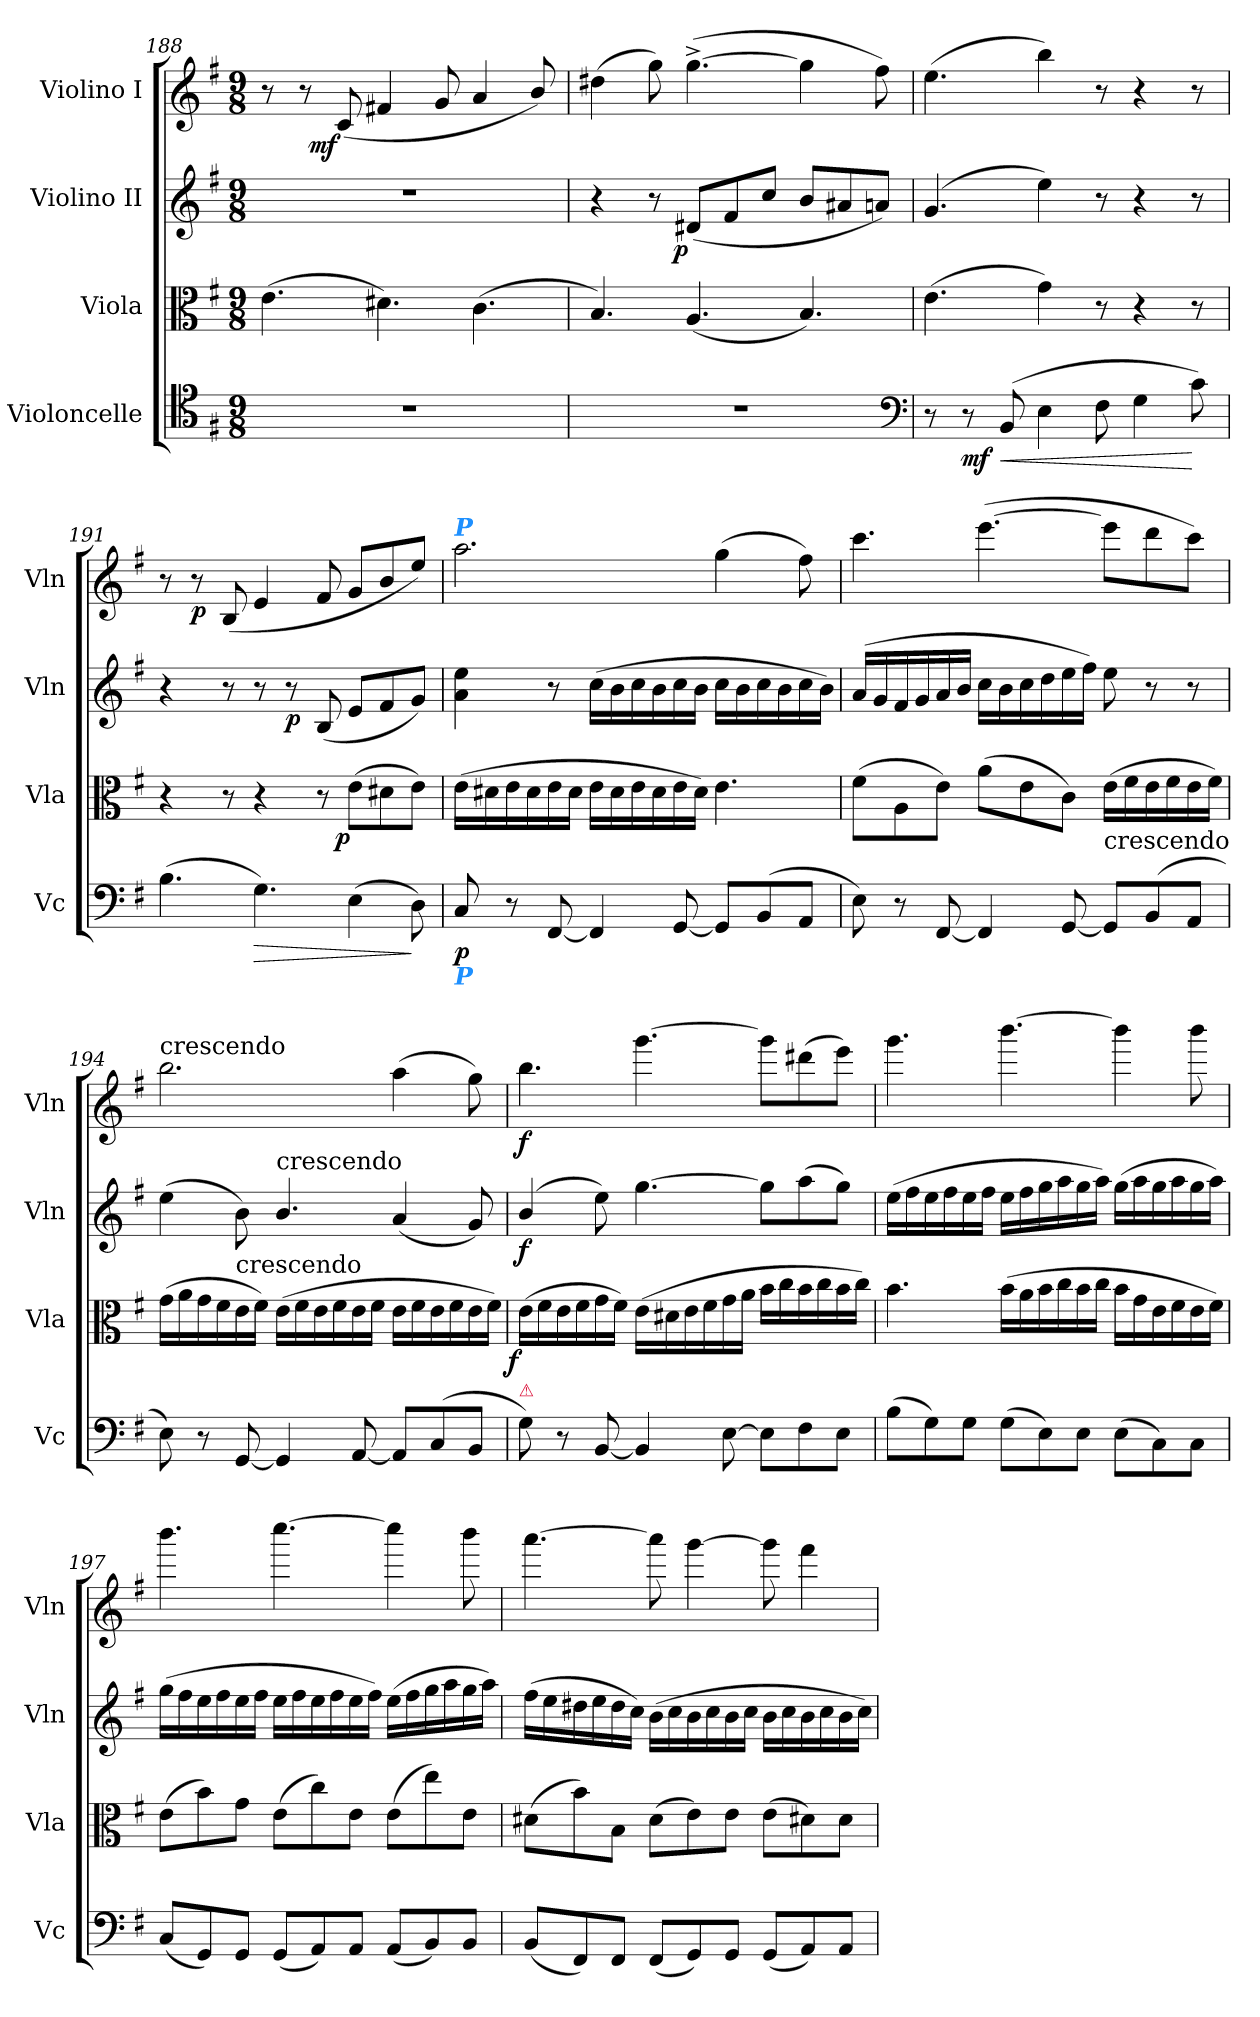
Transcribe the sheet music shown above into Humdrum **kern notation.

**kern	**dynam	**kern	**dynam	**kern	**dynam	**kern	**dynam
*part4	*part4	*part3	*part3	*part2	*part2	*part1	*part1
*staff4	*staff4	*staff3	*staff3	*staff2	*staff2	*staff1	*staff1
*I"Violoncelle	*	*I"Viola	*	*I"Violino II	*	*I"Violino I	*
*I'Vc	*	*I'Vla	*	*I'Vln	*	*I'Vln	*
*clefC4	*	*clefC3	*	*clefG2	*	*clefG2	*
*k[f#]	*	*k[f#]	*	*k[f#]	*	*k[f#]	*
*e:	*	*e:	*	*e:	*	*e:	*
*M9/8	*	*M9/8	*	*M9/8	*	*M9/8	*
=188	=188	=188	=188	=188	=188	=188	=188
8%9r	.	(4.e\	.	8%9r	.	8r	.
.	.	.	.	.	.	8r	.
!	!	!	!	!	!	!	!LO:DY:rj
.	.	.	.	.	.	(8c/	mf
.	.	4.d#X\)	.	.	.	4f#X/	.
.	.	.	.	.	.	8g/	.
.	.	(4.c\	.	.	.	4a/	.
.	.	.	.	.	.	8b/)	.
=189	=189	=189	=189	=189	=189	=189	=189
8%9r	.	4.B/)	.	4r	.	(4dd#X\	.
.	.	.	.	8r	.	8gg\)	.
!	!	!	!	!	!LO:DY:rj	!	!
.	.	(4.A/	.	(8d#X/L	p	([4.gg^\	.
.	.	.	.	8f#/	.	.	.
.	.	.	.	8cc/J	.	.	.
.	.	4.B/)	.	8b/L	.	4gg\]	.
.	.	.	.	8a#X/	.	.	.
.	.	.	.	8an/J)	.	8ff#\)	.
*clefF4	*	*	*	*	*	*	*
=190	=190	=190	=190	=190	=190	=190	=190
8r	.	(4.e\	.	(4.g/	.	(4.ee\	.
8r	mf	.	.	.	.	.	.
!	!LO:HP:b	!	!	!	!	!	!
(8BB/	<	.	.	.	.	.	.
4E\	.	4g\)	.	4ee\)	.	4bb\)	.
8F#\	.	8r	.	8r	.	8r	.
4G\	.	4r	.	4r	.	4r	.
8c\)	[	8r	.	8r	.	8r	.
=191	=191	=191	=191	=191	=191	=191	=191
(4.B\	.	4r	.	4r	.	8r	.
.	.	.	.	.	.	8r	p
.	.	8r	.	8r	.	(>8B/	.
!	!LO:HP:b	!	!	!	!	!	!
4.G\)	>	4r	.	8r	.	4e/	.
.	.	.	.	8r	p	.	.
.	.	8r	.	(8B/	.	8f#/	.
!	!	!	!LO:DY:rj	!	!	!	!
(4E\	.	(8e\L	p	8e/L	.	8g/L	.
.	.	8d#X\	.	8f#/	.	8b/	.
8D\)	]	8e\J)	.	8g/J)	.	8ee/J)	.
=192	=192	=192	=192	=192	=192	=192	=192
!	!	!	!	!	!	!LO:TX:a:Bi:color=dodgerblue:t=P	!
!LO:TX:b:Bi:color=dodgerblue:t=P	!	!	!	!	!	!	!
8C/	p	(16e\LL	.	4a\ 4ee\	.	2.aa\	.
.	.	16d#X\	.	.	.	.	.
8r	.	16e\	.	.	.	.	.
.	.	16d#\	.	.	.	.	.
[8FF#/	.	16e\	.	8r	.	.	.
.	.	16d#\JJ	.	.	.	.	.
4FF#/]	.	16e\LL	.	(16cc\LL	.	.	.
.	.	16d#\	.	16b\	.	.	.
.	.	16e\	.	16cc\	.	.	.
.	.	16d#\	.	16b\	.	.	.
[8GG/	.	16e\	.	16cc\	.	.	.
.	.	16d#\JJ)	.	16b\JJ	.	.	.
8GG/L]	.	4.e\	.	16cc\LL	.	(4gg\	.
.	.	.	.	16b\	.	.	.
(<8BB/	.	.	.	16cc\	.	.	.
.	.	.	.	16b\	.	.	.
8AA/J	.	.	.	16cc\	.	8ff#\)	.
.	.	.	.	16b\JJ)	.	.	.
=193	=193	=193	=193	=193	=193	=193	=193
8E\)	.	(8f#\L	.	(16a/LL	.	4.ccc\	.
.	.	.	.	16g/	.	.	.
8r	.	8A\	.	16f#/	.	.	.
.	.	.	.	16g/	.	.	.
[8FF#/	.	8e\J)	.	16a/	.	.	.
.	.	.	.	16b/JJ	.	.	.
4FF#/]	.	(8a\L	.	16cc\LL	.	([4.eee\	.
.	.	.	.	16b\	.	.	.
.	.	8e\	.	16cc\	.	.	.
.	.	.	.	16dd\	.	.	.
[8GG/	.	8c\J)	.	16ee\	.	.	.
.	.	.	.	16ff#\JJ)	.	.	.
!LO:TX:t=crescendo	!	!	!	!	!	!	!
8GG/L]	.	(16e\LL	.	8ee\	.	8eee\L]	.
.	.	16f#\	.	.	.	.	.
(<8BB/	.	16e\	.	8r	.	8ddd\	.
.	.	16f#\	.	.	.	.	.
8AA/J	.	16e\	.	8r	.	8ccc\J)	.
.	.	16f#\JJ)	.	.	.	.	.
=194	=194	=194	=194	=194	=194	=194	=194
!	!	!	!	!	!	!LO:TX:t=crescendo	!
8E\)	.	(16g\LL	.	(4ee\	.	2.bb\	.
.	.	16a\	.	.	.	.	.
8r	.	16g\	.	.	.	.	.
.	.	16f#\	.	.	.	.	.
!	!	!LO:TX:t=crescendo	!	!	!	!	!
[8GG/	.	16e\	.	8b\)	.	.	.
.	.	16f#\JJ)	.	.	.	.	.
!	!	!	!	!LO:TX:t=crescendo	!	!	!
4GG/]	.	(16e\LL	.	4.b/	.	.	.
.	.	16f#\	.	.	.	.	.
.	.	16e\	.	.	.	.	.
.	.	16f#\	.	.	.	.	.
[8AA/	.	16e\	.	.	.	.	.
.	.	16f#\JJ	.	.	.	.	.
8AA/L]	.	16e\LL	.	(4a/	.	(4aa\	.
.	.	16f#\	.	.	.	.	.
(<8C/	.	16e\	.	.	.	.	.
.	.	16f#\	.	.	.	.	.
8BB/J	.	16e\	.	8g/)	.	8gg\)	.
.	.	16f#\JJ)	.	.	.	.	.
=195	=195	=195	=195	=195	=195	=195	=195
!LO:TX:a:color=crimson:t=⚠	!	!	!	!	!	!	!
!	!	!	!LO:DY:rj	!	!	!	!
8G\)	.	(16e\LL	f	(4b/	f	4.bb\	f
.	.	16f#\	.	.	.	.	.
8r	.	16e\	.	.	.	.	.
.	.	16f#\	.	.	.	.	.
[8BB/	.	16g\	.	8ee\)	.	.	.
.	.	16f#\JJ)	.	.	.	.	.
4BB/]	.	(16e\LL	.	[4.gg\	.	[4.ggg\	.
.	.	16d#X\	.	.	.	.	.
.	.	16e\	.	.	.	.	.
.	.	16f#\	.	.	.	.	.
[8E\	.	16g\	.	.	.	.	.
.	.	16a\JJ	.	.	.	.	.
8E\L]	.	16b\LL	.	8gg\L]	.	8ggg\L]	.
.	.	16cc\	.	.	.	.	.
8F#\	.	16b\	.	(8aa\	.	(8ddd#X\	.
.	.	16cc\	.	.	.	.	.
8E\J	.	16b\	.	8gg\J)	.	8eee\J)	.
.	.	16cc\JJ)	.	.	.	.	.
=196	=196	=196	=196	=196	=196	=196	=196
(8B\L	.	4.b\	.	(16ee\LL	.	4.ggg\	.
.	.	.	.	16ff#\	.	.	.
8G\)	.	.	.	16ee\	.	.	.
.	.	.	.	16ff#\	.	.	.
8G\J	.	.	.	16ee\	.	.	.
.	.	.	.	16ff#\JJ	.	.	.
(8G\L	.	(16b\LL	.	16ee\LL	.	[4.bbb\	.
.	.	16a\	.	16ff#\	.	.	.
8E\)	.	16b\	.	16gg\	.	.	.
.	.	16cc\	.	16aa\	.	.	.
8E\J	.	16b\	.	16gg\	.	.	.
.	.	16cc\JJ	.	16aa\JJ)	.	.	.
(8E\L	.	16b\LL	.	(16gg\LL	.	4bbb\]	.
.	.	16g\	.	16aa\	.	.	.
8C\)	.	16e\	.	16gg\	.	.	.
.	.	16f#\	.	16aa\	.	.	.
8C\J	.	16e\	.	16gg\	.	8bbb\	.
.	.	16f#\JJ)	.	16aa\JJ)	.	.	.
=197	=197	=197	=197	=197	=197	=197	=197
(8C/L	.	(8e\L	.	(16gg\LL	.	4.bbb\	.
.	.	.	.	16ff#\	.	.	.
8GG/)	.	8b\)	.	16ee\	.	.	.
.	.	.	.	16ff#\	.	.	.
8GG/J	.	8g\J	.	16ee\	.	.	.
.	.	.	.	16ff#\JJ	.	.	.
(8GG/L	.	(8e\L	.	16ee\LL	.	[4.cccc\	.
.	.	.	.	16ff#\	.	.	.
8AA/)	.	8cc\)	.	16ee\	.	.	.
.	.	.	.	16ff#\	.	.	.
8AA/J	.	8e\J	.	16ee\	.	.	.
.	.	.	.	16ff#\JJ)	.	.	.
(8AA/L	.	(8e\L	.	(16ee\LL	.	4cccc\]	.
.	.	.	.	16ff#\	.	.	.
8BB/)	.	8ee\)	.	16gg\	.	.	.
.	.	.	.	16aa\	.	.	.
8BB/J	.	8e\J	.	16gg\	.	8bbb\	.
.	.	.	.	16aa\JJ)	.	.	.
=198	=198	=198	=198	=198	=198	=198	=198
(8BB/L	.	(8d#X\L	.	(16ff#\LL	.	[4.aaa\	.
.	.	.	.	16ee\	.	.	.
8FF#/)	.	8b\)	.	16dd#X\	.	.	.
.	.	.	.	16ee\	.	.	.
8FF#/J	.	8B\J	.	16dd#\	.	.	.
.	.	.	.	16cc\JJ)	.	.	.
(8FF#/L	.	(8d#\L	.	(16b\LL	.	8aaa\]	.
.	.	.	.	16cc\	.	.	.
8GG/)	.	8e\)	.	16b\	.	[4ggg\	.
.	.	.	.	16cc\	.	.	.
8GG/J	.	8e\J	.	16b\	.	.	.
.	.	.	.	16cc\JJ	.	.	.
(8GG/L	.	(8e\L	.	16b\LL	.	8ggg\]	.
.	.	.	.	16cc\	.	.	.
8AA/)	.	8d#X\)	.	16b\	.	4fff#\	.
.	.	.	.	16cc\	.	.	.
8AA/J	.	8d#\J	.	16b\	.	.	.
.	.	.	.	16cc\JJ)	.	.	.
=	=	=	=	=	=	=	=
*-	*-	*-	*-	*-	*-	*-	*-
